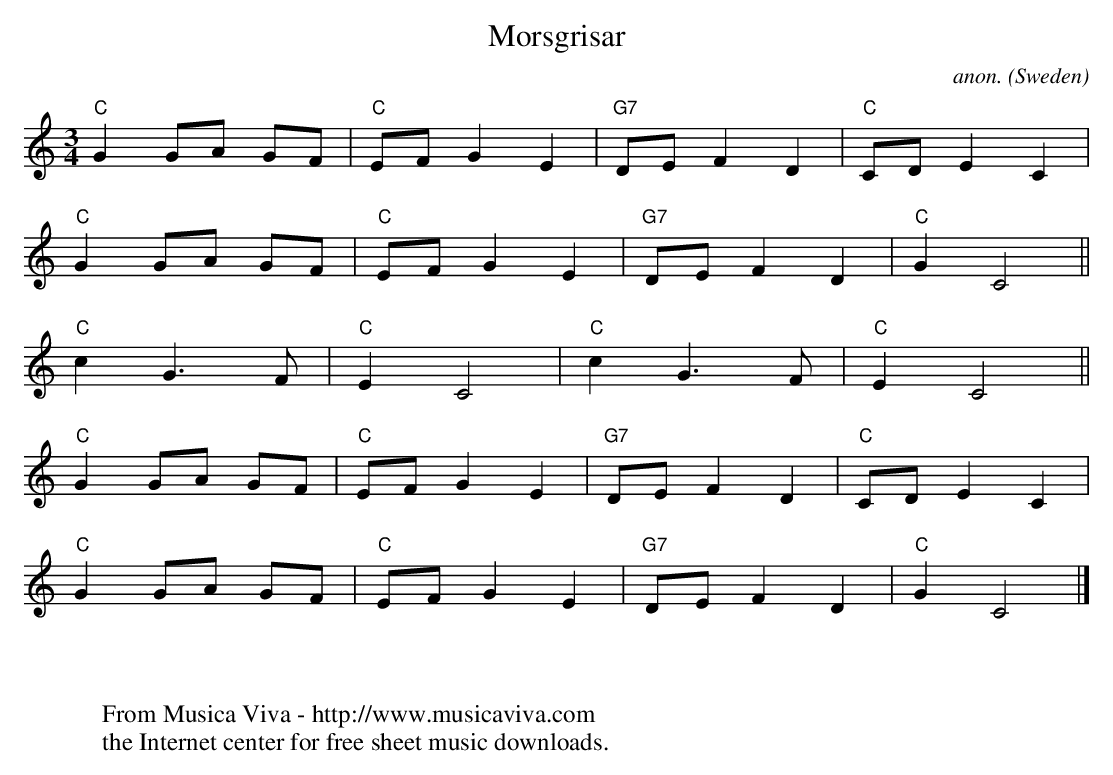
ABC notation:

X:1
T:Morsgrisar
C:anon.
O:Sweden
M:3/4
L:1/8
K:C
"C"G2 GA GF|"C"EF G2 E2|"G7"DE F2 D2|"C"CD E2 C2|
"C"G2 GA GF|"C"EF G2 E2|"G7"DE F2 D2|"C"G2 C4||
"C"c2 G3 F|"C"E2 C4|"C"c2 G3 F|"C"E2 C4||
"C"G2 GA GF|"C"EF G2 E2|"G7"DE F2 D2|"C"CD E2 C2|
"C"G2 GA GF|"C"EF G2 E2|"G7"DE F2 D2|"C"G2 C4|]
W:
W:
W:  From Musica Viva - http://www.musicaviva.com
W:  the Internet center for free sheet music downloads.
